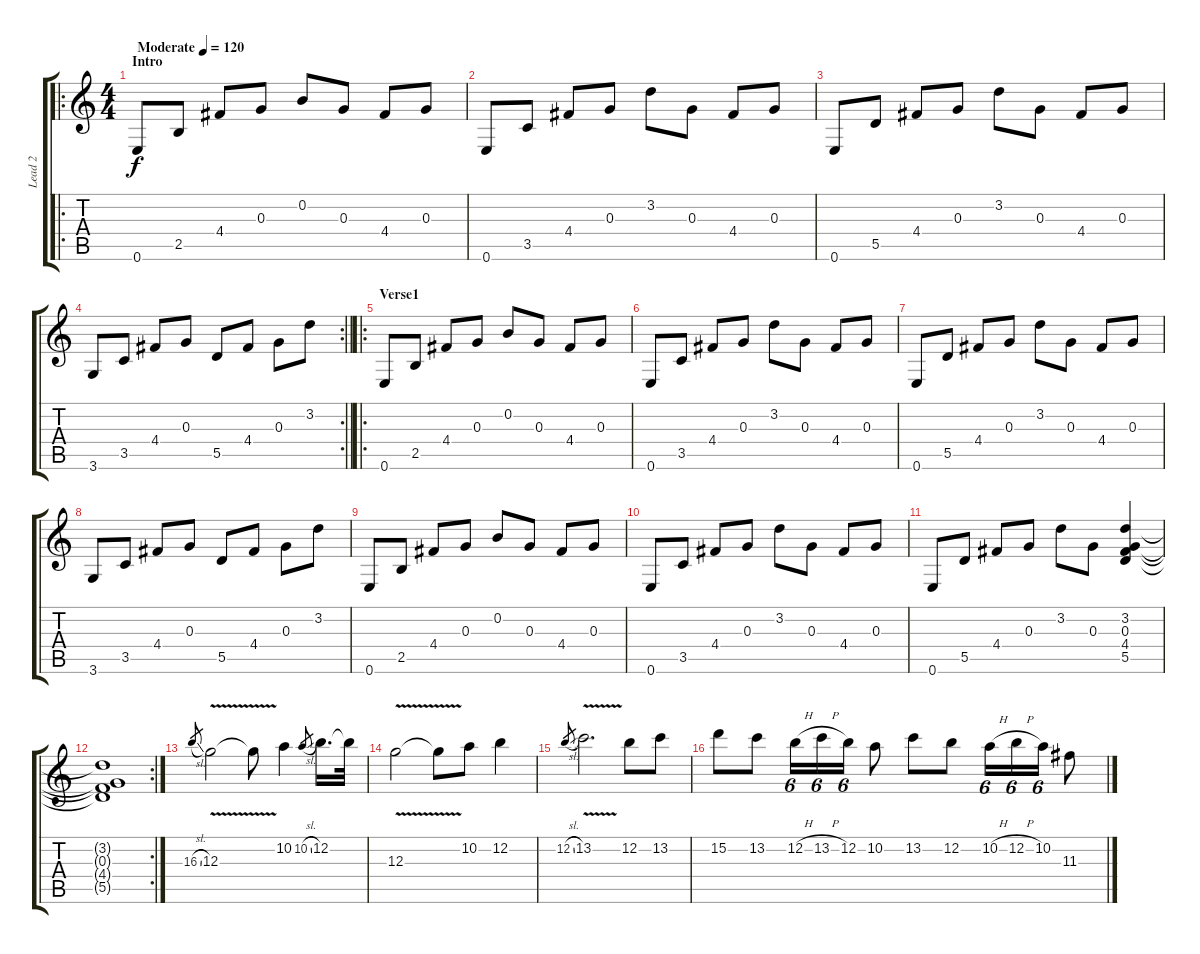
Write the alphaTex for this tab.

\track ("Lead 2" "Lead 2") {instrument distortionguitar}
\staff {score tabs}
\tuning (E4 B3 G3 D3 A2 E2) {hide}
\ro
\ts (4 4)
\section ("" "Intro")
\tempo (120 "Moderate")
\clef g2
\ks c
0.6.8{dy f instrument acousticgrandpiano} 2.5.8 4.4.8 0.3.8 0.2.8 0.3.8 4.4.8 0.3.8 |
0.6.8 3.5.8 4.4.8 0.3.8 3.2.8 0.3.8 4.4.8 0.3.8 |
0.6.8 5.5.8 4.4.8 0.3.8 3.2.8 0.3.8 4.4.8 0.3.8 |
\rc 2
\barLineRight lightlight
3.6.8 3.5.8 4.4.8 0.3.8 5.5.8 4.4.8 0.3.8 3.2.8 |
\ro
\section ("" "Verse1")
0.6.8 2.5.8 4.4.8 0.3.8 0.2.8 0.3.8 4.4.8 0.3.8 |
0.6.8 3.5.8 4.4.8 0.3.8 3.2.8 0.3.8 4.4.8 0.3.8 |
0.6.8 5.5.8 4.4.8 0.3.8 3.2.8 0.3.8 4.4.8 0.3.8 |
3.6.8 3.5.8 4.4.8 0.3.8 5.5.8 4.4.8 0.3.8 3.2.8 |
0.6.8 2.5.8 4.4.8 0.3.8 0.2.8 0.3.8 4.4.8 0.3.8 |
0.6.8 3.5.8 4.4.8 0.3.8 3.2.8 0.3.8 4.4.8 0.3.8 |
0.6.8 5.5.8 4.4.8 0.3.8 3.2.8 0.3.8 (3.2 0.3 4.4 5.5).4 |
\rc 2
(3.2{t} 0.3{t} 4.4{t} 5.5{t}).1 |
16.3{sl}.8{gr} 12.3{v}.2{instrument distortionguitar} 12.3{t}.8 10.2.4 10.2{sl}.8{gr} 12.2.16{d} 12.2{t}.32 |
12.3{v}.2 12.3{t}.8 10.2.8 12.2.4 |
12.2{sl}.8{gr} 13.2{v}.2{d} 12.2.8 13.2.8 |
15.2.8 13.2.8 12.2{h}.16{tu (6 4)} 13.2{h}.16{tu (6 4)} 12.2.16{tu (6 4)} 10.2.8 13.2.8 12.2.8 10.2{h}.16{tu (6 4)} 12.2{h}.16{tu (6 4)} 10.2.16{tu (6 4)} 11.3.8
